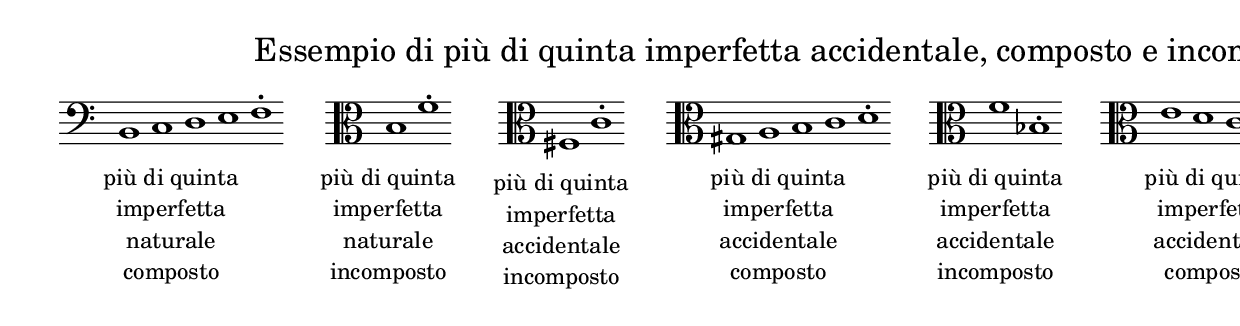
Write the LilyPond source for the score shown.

\version "2.22.2"

% Auto generated file

\header {
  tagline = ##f
}

dot = {
   \once \override Script.add-stem-support = ##f
   \once \override Script.toward-stem-shift = 0
   \once \override Script.skyline-horizontal-padding = 0
   \once \override Script.direction = 1
   \once \override Script.font-size = 1
}

\markup {
  \center-column {
    \line {
      \center-align
      \fontsize#3 { \concat { \normal-text "Essempio di più di quinta imperfetta accidentale, composto e incomposto"} }
    }
    \null
    \line {
      \center-column {

        \line {
          \score {
            <<
              \new Staff \with { instrumentName = ""} {
                \override Staff.TimeSignature.stencil = ##f
                \override Staff.NoteHead.style = #'baroque
                \accidentalStyle Score.forget
                \cadenzaOn
                \clef "bass"
                \key c #`((0 . ,NATURAL) (1 . ,NATURAL) (2 . ,NATURAL)
                          (3 . ,NATURAL) (4 . ,NATURAL) (5 . ,NATURAL)
                          (6 . ,NATURAL))  b,1  c1  d1  e1  \dot f1-. 
                \cadenzaOff
              }
            >>
            \layout {
              \context {
                \Score
                \override SpacingSpanner.common-shortest-duration = #(ly:make-moment 1)
              }
            }
          }
        }
        \null
        \line {
          \left-align {  \normal-text "più di quinta" }
        }
        \line {
          \left-align {  \normal-text "imperfetta" }
        }
        \line {
          \left-align {  \normal-text "naturale" }
        }
        \line {
          \left-align {  \normal-text "composto" }
        }

      }
      \hspace #3 
      \center-column {

        \line {
          \score {
            <<
              \new Staff \with { instrumentName = ""} {
                \override Staff.TimeSignature.stencil = ##f
                \override Staff.NoteHead.style = #'baroque
                \accidentalStyle Score.forget
                \cadenzaOn
                \clef "alto"
                \key c #`((0 . ,NATURAL) (1 . ,NATURAL) (2 . ,NATURAL)
                          (3 . ,NATURAL) (4 . ,NATURAL) (5 . ,NATURAL)
                          (6 . ,NATURAL))  b1  \dot f'1-. 
                \cadenzaOff
              }
            >>
            \layout {
              \context {
                \Score
                \override SpacingSpanner.common-shortest-duration = #(ly:make-moment 1)
              }
            }
          }
        }
        \null
        \line {
          \left-align {  \normal-text "più di quinta" }
        }
        \line {
          \left-align {  \normal-text "imperfetta" }
        }
        \line {
          \left-align {  \normal-text "naturale" }
        }
        \line {
          \left-align {  \normal-text "incomposto" }
        }

      }
      \hspace #3 
      \center-column {

        \line {
          \score {
            <<
              \new Staff \with { instrumentName = ""} {
                \override Staff.TimeSignature.stencil = ##f
                \override Staff.NoteHead.style = #'baroque
                \accidentalStyle Score.forget
                \cadenzaOn
                \clef "alto"
                \key c #`((0 . ,NATURAL) (1 . ,NATURAL) (2 . ,NATURAL)
                          (3 . ,NATURAL) (4 . ,NATURAL) (5 . ,NATURAL)
                          (6 . ,NATURAL))  fis1  \dot c'1-. 
                \cadenzaOff
              }
            >>
            \layout {
              \context {
                \Score
                \override SpacingSpanner.common-shortest-duration = #(ly:make-moment 1)
              }
            }
          }
        }
        \null
        \line {
          \left-align {  \normal-text "più di quinta" }
        }
        \line {
          \left-align {  \normal-text "imperfetta" }
        }
        \line {
          \left-align {  \normal-text "accidentale" }
        }
        \line {
          \left-align {  \normal-text "incomposto" }
        }

      }
      \hspace #3 
      \center-column {

        \line {
          \score {
            <<
              \new Staff \with { instrumentName = ""} {
                \override Staff.TimeSignature.stencil = ##f
                \override Staff.NoteHead.style = #'baroque
                \accidentalStyle Score.forget
                \cadenzaOn
                \clef "alto"
                \key c #`((0 . ,NATURAL) (1 . ,NATURAL) (2 . ,NATURAL)
                          (3 . ,NATURAL) (4 . ,NATURAL) (5 . ,NATURAL)
                          (6 . ,NATURAL))  gis1  a1  b1  c'1  \dot d'1-. 
                \cadenzaOff
              }
            >>
            \layout {
              \context {
                \Score
                \override SpacingSpanner.common-shortest-duration = #(ly:make-moment 1)
              }
            }
          }
        }
        \null
        \line {
          \left-align {  \normal-text "più di quinta" }
        }
        \line {
          \left-align {  \normal-text "imperfetta" }
        }
        \line {
          \left-align {  \normal-text "accidentale" }
        }
        \line {
          \left-align {  \normal-text "composto" }
        }

      }
      \hspace #3 
      \center-column {

        \line {
          \score {
            <<
              \new Staff \with { instrumentName = ""} {
                \override Staff.TimeSignature.stencil = ##f
                \override Staff.NoteHead.style = #'baroque
                \accidentalStyle Score.forget
                \cadenzaOn
                \clef "alto"
                \key c #`((0 . ,NATURAL) (1 . ,NATURAL) (2 . ,NATURAL)
                          (3 . ,NATURAL) (4 . ,NATURAL) (5 . ,NATURAL)
                          (6 . ,NATURAL))  f'1  \dot bes1-. 
                \cadenzaOff
              }
            >>
            \layout {
              \context {
                \Score
                \override SpacingSpanner.common-shortest-duration = #(ly:make-moment 1)
              }
            }
          }
        }
        \null
        \line {
          \left-align {  \normal-text "più di quinta" }
        }
        \line {
          \left-align {  \normal-text "imperfetta" }
        }
        \line {
          \left-align {  \normal-text "accidentale" }
        }
        \line {
          \left-align {  \normal-text "incomposto" }
        }

      }
      \hspace #3 
      \center-column {

        \line {
          \score {
            <<
              \new Staff \with { instrumentName = ""} {
                \override Staff.TimeSignature.stencil = ##f
                \override Staff.NoteHead.style = #'baroque
                \accidentalStyle Score.forget
                \cadenzaOn
                \clef "alto"
                \key c #`((0 . ,NATURAL) (1 . ,NATURAL) (2 . ,NATURAL)
                          (3 . ,NATURAL) (4 . ,NATURAL) (5 . ,NATURAL)
                          (6 . ,NATURAL))  e'1  d'1  c'1  b1  \dot a1-. 
                \cadenzaOff
              }
            >>
            \layout {
              \context {
                \Score
                \override SpacingSpanner.common-shortest-duration = #(ly:make-moment 1)
              }
            }
          }
        }
        \null
        \line {
          \left-align {  \normal-text "più di quinta" }
        }
        \line {
          \left-align {  \normal-text "imperfetta" }
        }
        \line {
          \left-align {  \normal-text "accidentale" }
        }
        \line {
          \left-align {  \normal-text "composto" }
        }

      }
      \hspace #3 
      \center-column {

        \line {
          \score {
            <<
              \new Staff \with { instrumentName = ""} {
                \override Staff.TimeSignature.stencil = ##f
                \override Staff.NoteHead.style = #'baroque
                \accidentalStyle Score.forget
                \cadenzaOn
                \clef "alto"
                \key c #`((0 . ,NATURAL) (1 . ,NATURAL) (2 . ,NATURAL)
                          (3 . ,NATURAL) (4 . ,NATURAL) (5 . ,NATURAL)
                          (6 . ,NATURAL))  d'1  \dot g1-. 
                \cadenzaOff
              }
            >>
            \layout {
              \context {
                \Score
                \override SpacingSpanner.common-shortest-duration = #(ly:make-moment 1)
              }
            }
          }
        }
        \null
        \line {
          \left-align {  \normal-text "più di quinta" }
        }
        \line {
          \left-align {  \normal-text "imperfetta" }
        }
        \line {
          \left-align {  \normal-text "accidentale" }
        }
        \line {
          \left-align {  \normal-text "incomposto" }
        }

      }
      \hspace #3 

    }
  }
}